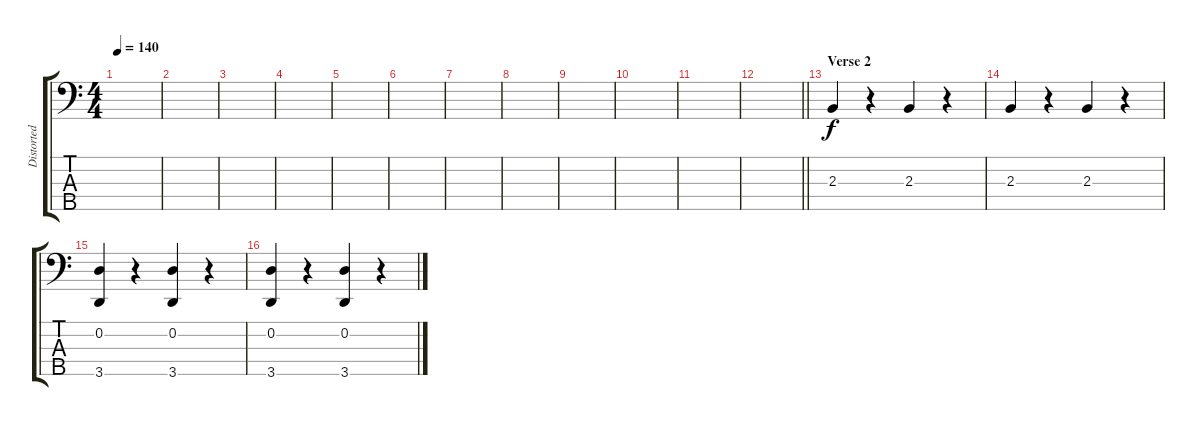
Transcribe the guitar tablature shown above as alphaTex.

\track ("Distorted Bass" "Distorted ") {instrument electricbassfinger}
\staff {score tabs}
\tuning (G2 D2 A1 E1 B0) {hide}
\ts (4 4)
\tempo 140
\clef f4
\ks c
|
|
|
|
|
|
|
|
|
|
|
\barLineRight lightlight
|
\section ("" "Verse 2")
2.3.4 r.4 2.3.4 r.4 |
2.3.4 r.4 2.3.4 r.4 |
(0.2 3.5).4 r.4 (0.2 3.5).4 r.4 |
(0.2 3.5).4 r.4 (0.2 3.5).4 r.4
